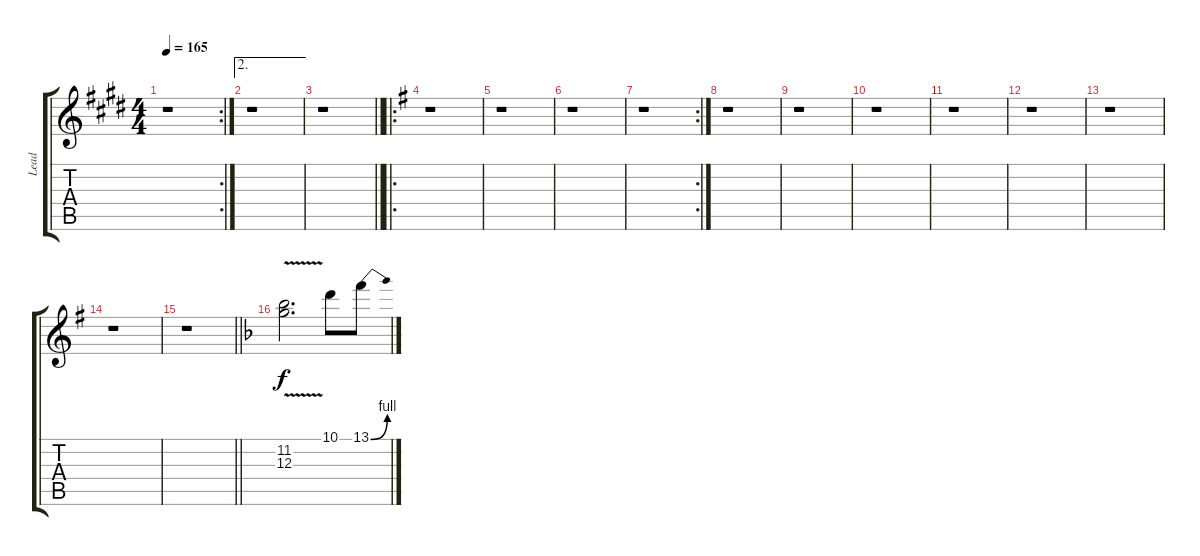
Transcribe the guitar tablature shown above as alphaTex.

\track ("Lead" "Lead") {instrument distortionguitar}
\staff {score tabs}
\tuning (E4 B3 G3 D3 A2 E2) {hide}
\rc 2
\ts (4 4)
\tempo 165
\clef g2
\ks e
r.1{dy f} |
\ae 2
\ks c#minor
r.1 |
\barLineRight lightlight
r.1 |
\ro
\ks g
r.1 |
r.1 |
r.1 |
\rc 2
r.1 |
r.1 |
r.1 |
r.1 |
r.1 |
r.1 |
r.1 |
r.1 |
\barLineRight lightlight
r.1 |
\ks f
(11.2{v} 12.3{v}).2{d} 10.1.8 13.1{be (bend 0 0 60 4)}.8
